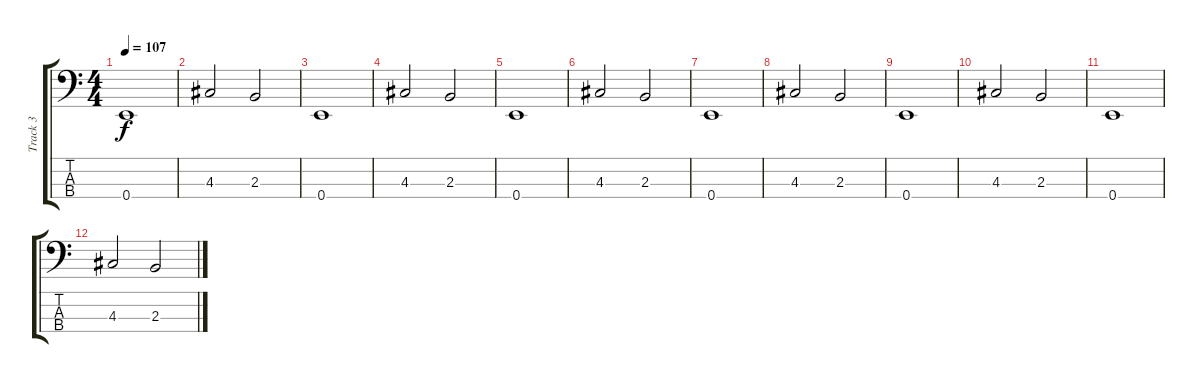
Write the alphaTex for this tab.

\track ("Track 3" "Track 3") {instrument electricbassfinger}
\staff {score tabs}
\tuning (G2 D2 A1 E1) {hide}
\ts (4 4)
\tempo 107
\clef f4
\ks c
0.4.1{dy f} |
4.3.2 2.3.2 |
0.4.1 |
4.3.2 2.3.2 |
0.4.1 |
4.3.2 2.3.2 |
0.4.1 |
4.3.2 2.3.2 |
0.4.1 |
4.3.2 2.3.2 |
0.4.1 |
4.3.2 2.3.2
